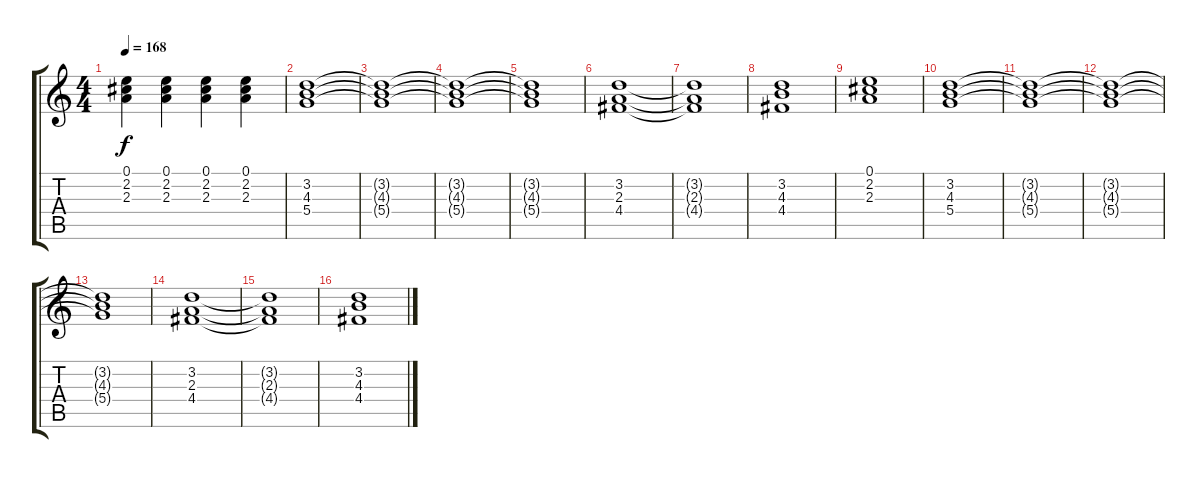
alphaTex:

\track "" {instrument acousticguitarsteel}
\staff {score tabs}
\tuning (E4 B3 G3 D3 A2 E2) {hide}
\ts (4 4)
\tempo 168
\clef g2
\ks c
(0.1 2.2 2.3).4{dy f} (0.1 2.2 2.3).4 (0.1 2.2 2.3).4 (0.1 2.2 2.3).4 |
(3.2 4.3 5.4).1 |
(3.2{t} 4.3{t} 5.4{t}).1 |
(3.2{t} 4.3{t} 5.4{t}).1 |
(3.2{t} 4.3{t} 5.4{t}).1 |
(3.2 2.3 4.4).1 |
(3.2{t} 2.3{t} 4.4{t}).1 |
(3.2 4.3 4.4).1 |
(0.1 2.2 2.3).1 |
(3.2 4.3 5.4).1 |
(3.2{t} 4.3{t} 5.4{t}).1 |
(3.2{t} 4.3{t} 5.4{t}).1 |
(3.2{t} 4.3{t} 5.4{t}).1 |
(3.2 2.3 4.4).1 |
(3.2{t} 2.3{t} 4.4{t}).1 |
(3.2 4.3 4.4).1
